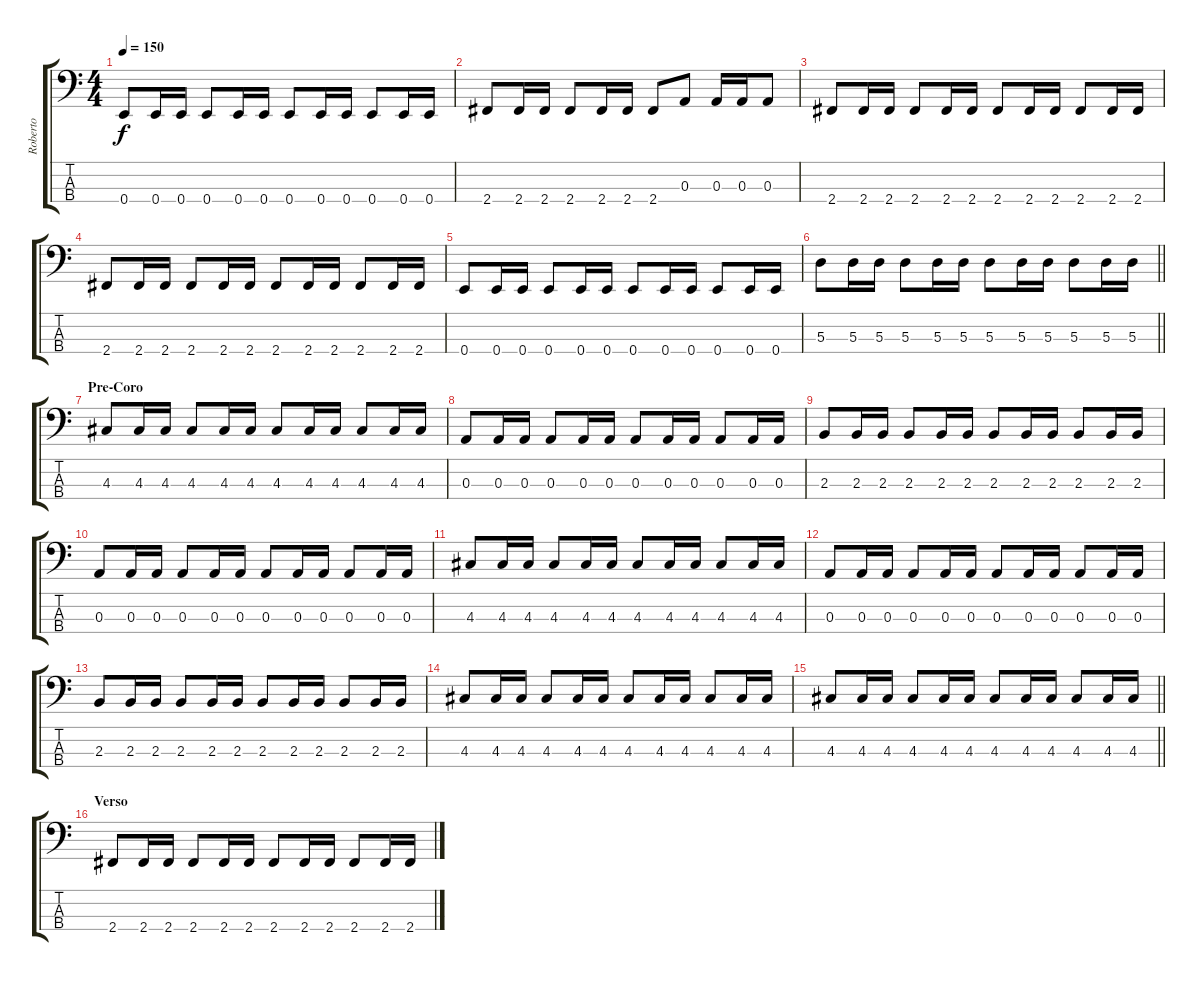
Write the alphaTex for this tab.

\track ("Roberto" "Roberto") {instrument electricbassfinger}
\staff {score tabs}
\tuning (G2 D2 A1 E1) {hide}
\ts (4 4)
\tempo 150
\clef f4
\ks c
0.4.8{dy f} 0.4.16 0.4.16 0.4.8 0.4.16 0.4.16 0.4.8 0.4.16 0.4.16 0.4.8 0.4.16 0.4.16 |
2.4.8 2.4.16 2.4.16 2.4.8 2.4.16 2.4.16 2.4.8 0.3.8 0.3.16 0.3.16 0.3.8 |
2.4.8 2.4.16 2.4.16 2.4.8 2.4.16 2.4.16 2.4.8 2.4.16 2.4.16 2.4.8 2.4.16 2.4.16 |
2.4.8 2.4.16 2.4.16 2.4.8 2.4.16 2.4.16 2.4.8 2.4.16 2.4.16 2.4.8 2.4.16 2.4.16 |
0.4.8 0.4.16 0.4.16 0.4.8 0.4.16 0.4.16 0.4.8 0.4.16 0.4.16 0.4.8 0.4.16 0.4.16 |
\barLineRight lightlight
5.3.8 5.3.16 5.3.16 5.3.8 5.3.16 5.3.16 5.3.8 5.3.16 5.3.16 5.3.8 5.3.16 5.3.16 |
\section ("" "Pre-Coro")
4.3.8 4.3.16 4.3.16 4.3.8 4.3.16 4.3.16 4.3.8 4.3.16 4.3.16 4.3.8 4.3.16 4.3.16 |
0.3.8 0.3.16 0.3.16 0.3.8 0.3.16 0.3.16 0.3.8 0.3.16 0.3.16 0.3.8 0.3.16 0.3.16 |
2.3.8 2.3.16 2.3.16 2.3.8 2.3.16 2.3.16 2.3.8 2.3.16 2.3.16 2.3.8 2.3.16 2.3.16 |
0.3.8 0.3.16 0.3.16 0.3.8 0.3.16 0.3.16 0.3.8 0.3.16 0.3.16 0.3.8 0.3.16 0.3.16 |
4.3.8 4.3.16 4.3.16 4.3.8 4.3.16 4.3.16 4.3.8 4.3.16 4.3.16 4.3.8 4.3.16 4.3.16 |
0.3.8 0.3.16 0.3.16 0.3.8 0.3.16 0.3.16 0.3.8 0.3.16 0.3.16 0.3.8 0.3.16 0.3.16 |
2.3.8 2.3.16 2.3.16 2.3.8 2.3.16 2.3.16 2.3.8 2.3.16 2.3.16 2.3.8 2.3.16 2.3.16 |
4.3.8 4.3.16 4.3.16 4.3.8 4.3.16 4.3.16 4.3.8 4.3.16 4.3.16 4.3.8 4.3.16 4.3.16 |
\barLineRight lightlight
4.3.8 4.3.16 4.3.16 4.3.8 4.3.16 4.3.16 4.3.8 4.3.16 4.3.16 4.3.8 4.3.16 4.3.16 |
\section ("" "Verso")
2.4.8 2.4.16 2.4.16 2.4.8 2.4.16 2.4.16 2.4.8 2.4.16 2.4.16 2.4.8 2.4.16 2.4.16
